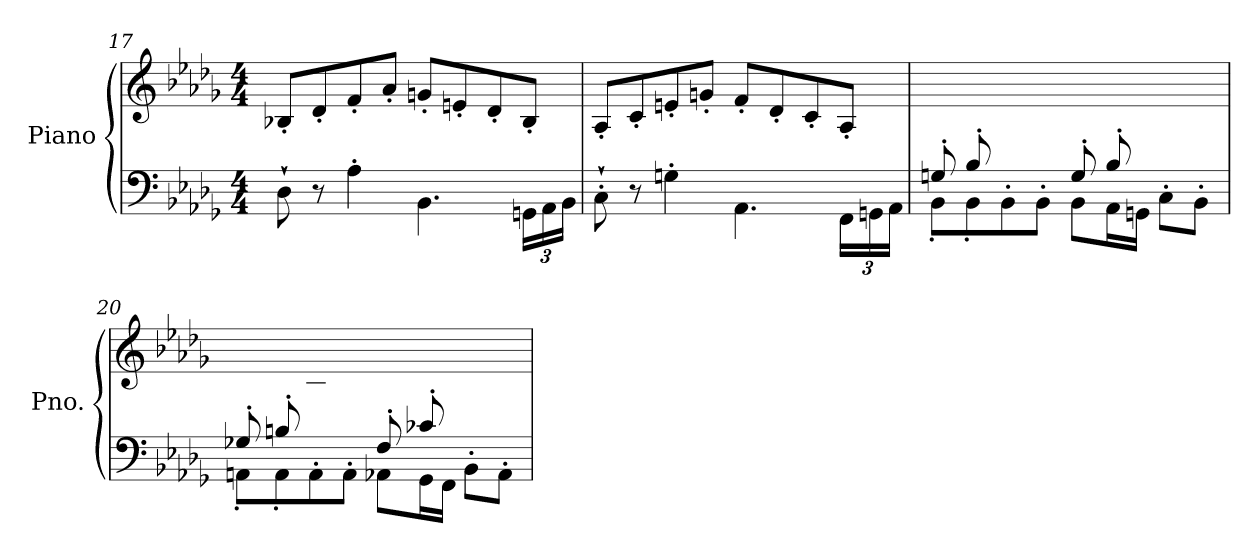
**kern	**kern
*part1	*part1
*staff2	*staff1
*I"Piano	*
*I'Pno.	*
!!LO:LB:g=z
*clefF4	*clefG2
*k[b-e-a-d-g-]	*k[b-e-a-d-g-]
*M4/4	*M4/4
=17	=17
8D-`\	8B-X'/L
8r	8d-'/
4A-'\	8f'/
.	8a-'/J
4.BB-\	8gn'/L
.	8en'/
.	8d-'/
*Xbrackettup	*
24GGn\LL	8B-'/J
24AA-\	.
24BB-\JJ	.
=18	=18
8C'`\	8A-'/L
8r	8c'/
4Gn'\	8en'/
.	8gn'/J
4.AA-\	8f'/L
.	8d-'/
.	8c'/
24FF\LL	8A-'/J
24GGn\	.
24AA-\JJ	.
=19	=19
*^	*
8Gn'/L	8BB-'\L	4ryy
8B-'/	8BB-'\	.
4ryy	8BB-'\	8d-'/
.	8BB-'\J	8f'/J
8G'/L	8BB-\L	4ryy
8B-'/	16AA-\L	.
.	16GGn\JJ	.
4ryy	8C'\L	8d-'/
.	8BB-'\J	8en'/J
!!LO:PB:g=z
=20	=20	=20
8G-X'/L	8AAn'\L	4ryy
8Bn'/	8AA'\	.
4ryy	8AA'\	8c'/
.	8AA'\J	8e-'/J
8F'/L	8AA-X\L	4ryy
8c-X'/	16GG-\L	.
.	16FF\JJ	.
4ryy	8BB-'\L	8dn'/
.	8AA-'\J	8f'/J
*v	*v	*
=	=
*-	*-
